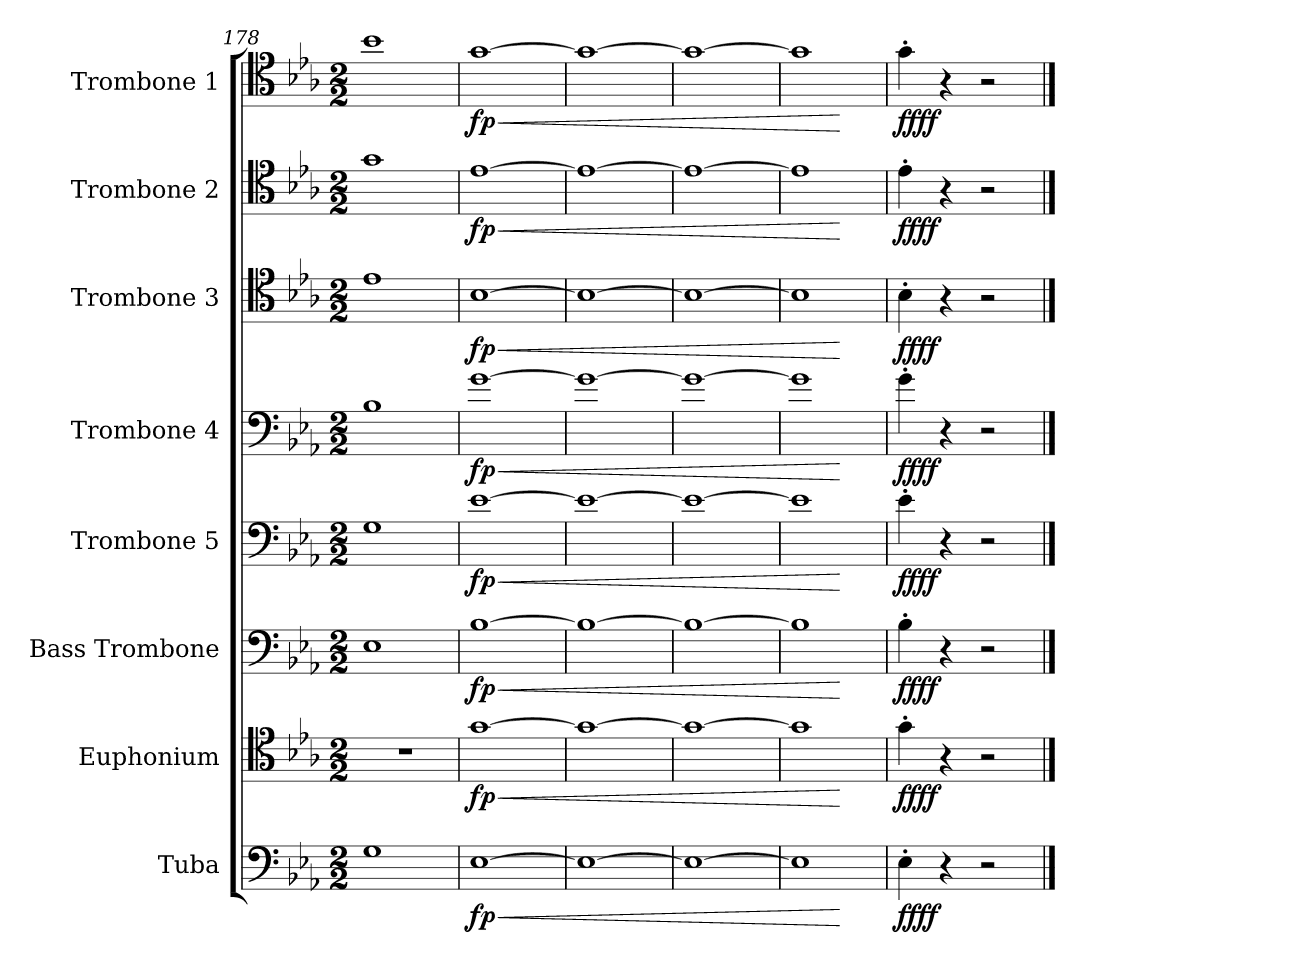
**kern	**dynam	**kern	**dynam	**kern	**dynam	**kern	**dynam	**kern	**dynam	**kern	**dynam	**kern	**dynam	**kern	**dynam
*part8	*part8	*part7	*part7	*part6	*part6	*part5	*part5	*part4	*part4	*part3	*part3	*part2	*part2	*part1	*part1
*staff8	*staff8	*staff7	*staff7	*staff6	*staff6	*staff5	*staff5	*staff4	*staff4	*staff3	*staff3	*staff2	*staff2	*staff1	*staff1
*I"Tuba	*	*I"Euphonium	*	*I"Bass Trombone	*	*I"Trombone 5	*	*I"Trombone 4	*	*I"Trombone 3	*	*I"Trombone 2	*	*I"Trombone 1	*
*I'Tba.	*	*I'Euph.	*	*I'B. Tbn.	*	*I'Tbn. 5	*	*I'Tbn. 4	*	*I'Tbn. 3	*	*I'Tbn. 2	*	*I'Tbn. 1	*
*clefF4	*	*clefC4	*	*clefF4	*	*clefF4	*	*clefF4	*	*clefC4	*	*clefC4	*	*clefC4	*
*k[b-e-a-]	*	*k[b-e-a-]	*	*k[b-e-a-]	*	*k[b-e-a-]	*	*k[b-e-a-]	*	*k[b-e-a-]	*	*k[b-e-a-]	*	*k[b-e-a-]	*
*M2/2	*	*M2/2	*	*M2/2	*	*M2/2	*	*M2/2	*	*M2/2	*	*M2/2	*	*M2/2	*
=178	=178	=178	=178	=178	=178	=178	=178	=178	=178	=178	=178	=178	=178	=178	=178
1G	.	1r	.	1E-	.	1G	.	1B-	.	1e-	.	1g	.	1b-	.
=179	=179	=179	=179	=179	=179	=179	=179	=179	=179	=179	=179	=179	=179	=179	=179
!	!LO:HP:b	!	!LO:HP:b	!	!LO:HP:b	!	!LO:HP:b	!	!LO:HP:b	!	!LO:HP:b	!	!LO:HP:b	!	!LO:HP:b
!	!LO:DY:n=1:b	!	!LO:DY:n=1:b	!	!LO:DY:n=1:b	!	!LO:DY:n=1:b	!	!LO:DY:n=1:b	!	!LO:DY:n=1:b	!	!LO:DY:n=1:b	!	!LO:DY:n=1:b
[1E-	< fp	[1g	< fp	[1B-	< fp	[1e-	< fp	[1g	< fp	[1B-	< fp	[1e-	< fp	[1g	< fp
!!LO:PB:g=z
=180	=180	=180	=180	=180	=180	=180	=180	=180	=180	=180	=180	=180	=180	=180	=180
1E-_	.	1g_	.	1B-_	.	1e-_	.	1g_	.	1B-_	.	1e-_	.	1g_	.
=181	=181	=181	=181	=181	=181	=181	=181	=181	=181	=181	=181	=181	=181	=181	=181
1E-_	.	1g_	.	1B-_	.	1e-_	.	1g_	.	1B-_	.	1e-_	.	1g_	.
=182	=182	=182	=182	=182	=182	=182	=182	=182	=182	=182	=182	=182	=182	=182	=182
1E-]	.	1g]	.	1B-]	.	1e-]	.	1g]	.	1B-]	.	1e-]	.	1g]	.
.	[	.	[	.	[	.	[	.	[	.	[	.	[	.	[
=183	=183	=183	=183	=183	=183	=183	=183	=183	=183	=183	=183	=183	=183	=183	=183
!	!LO:DY:b	!	!LO:DY:b	!	!LO:DY:b	!	!LO:DY:b	!	!LO:DY:b	!	!LO:DY:b	!	!LO:DY:b	!	!LO:DY:b
4E-'\	ffff	4g'\	ffff	4B-'\	ffff	4e-'\	ffff	4g'\	ffff	4B-'\	ffff	4e-'\	ffff	4g'\	ffff
4r	.	4r	.	4r	.	4r	.	4r	.	4r	.	4r	.	4r	.
2r	.	2r	.	2r	.	2r	.	2r	.	2r	.	2r	.	2r	.
==	==	==	==	==	==	==	==	==	==	==	==	==	==	==	==
*-	*-	*-	*-	*-	*-	*-	*-	*-	*-	*-	*-	*-	*-	*-	*-
